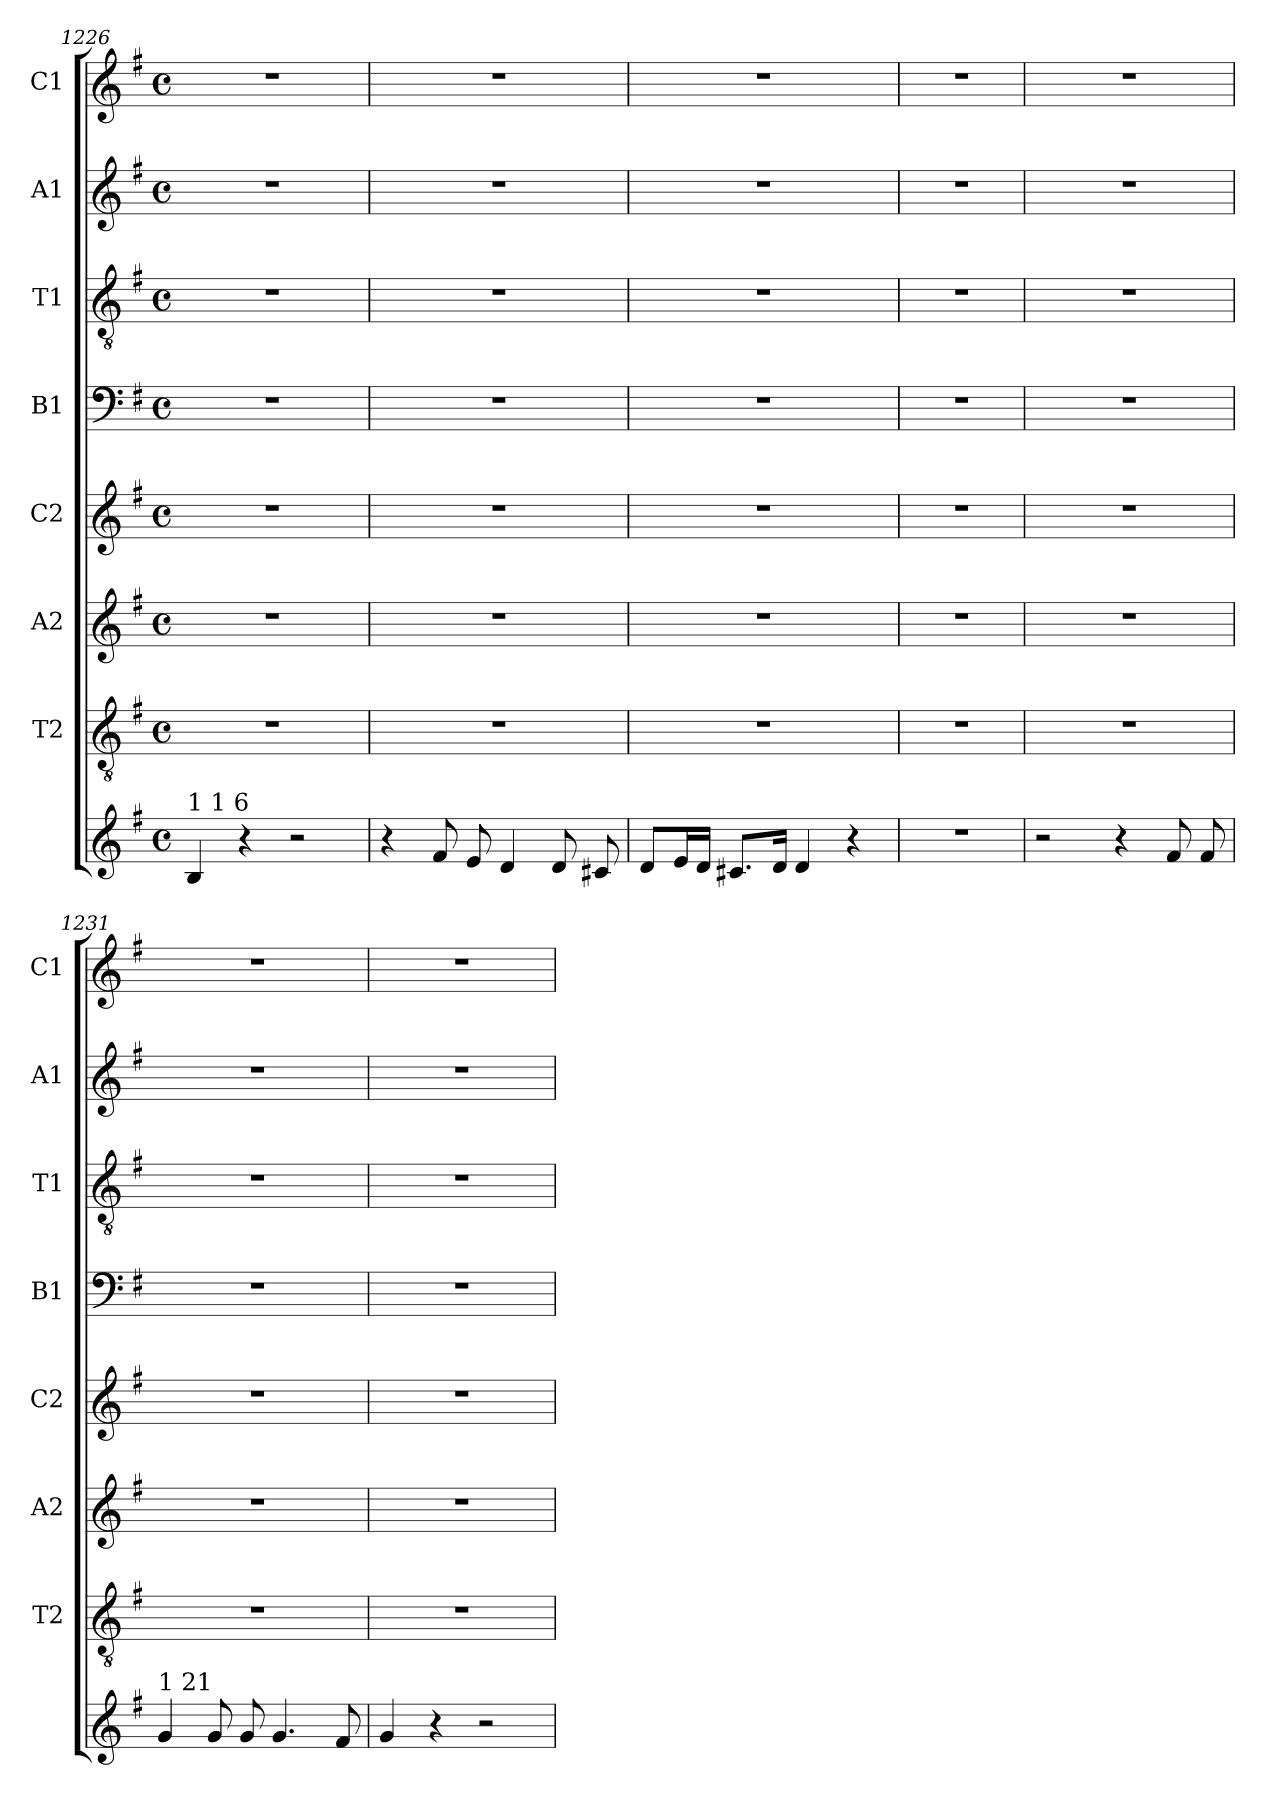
**kern	**kern	**kern	**kern	**kern	**kern	**kern	**kern
*part8	*part7	*part6	*part5	*part4	*part3	*part2	*part1
*staff8	*staff7	*staff6	*staff5	*staff4	*staff3	*staff2	*staff1
*	*I"T2	*I"A2	*I"C2	*I"B1	*I"T1	*I"A1	*I"C1
*	*I'T2	*I'A2	*I'C2	*I'B1	*I'T1	*I'A1	*I'C1
!!LO:LB:g=z
*clefG2	*clefGv2	*clefG2	*clefG2	*clefF4	*clefGv2	*clefG2	*clefG2
*k[f#]	*k[f#]	*k[f#]	*k[f#]	*k[f#]	*k[f#]	*k[f#]	*k[f#]
*G:	*G:	*G:	*G:	*G:	*G:	*G:	*G:
*M4/4	*M4/4	*M4/4	*M4/4	*M4/4	*M4/4	*M4/4	*M4/4
*met(c)	*met(c)	*met(c)	*met(c)	*met(c)	*met(c)	*met(c)	*met(c)
=1226	=1226	=1226	=1226	=1226	=1226	=1226	=1226
!LO:TX:a:t=1 1 6	!	!	!	!	!	!	!
4B/	1r	1r	1r	1r	1r	1r	1r
4r	.	.	.	.	.	.	.
2r	.	.	.	.	.	.	.
=1227	=1227	=1227	=1227	=1227	=1227	=1227	=1227
4r	1r	1r	1r	1r	1r	1r	1r
8f#/	.	.	.	.	.	.	.
8e/	.	.	.	.	.	.	.
4d/	.	.	.	.	.	.	.
8d/	.	.	.	.	.	.	.
8c#X/	.	.	.	.	.	.	.
=1228	=1228	=1228	=1228	=1228	=1228	=1228	=1228
8d/L	1r	1r	1r	1r	1r	1r	1r
16e/L	.	.	.	.	.	.	.
16d/JJ	.	.	.	.	.	.	.
8.c#X/L	.	.	.	.	.	.	.
16d/Jk	.	.	.	.	.	.	.
4d/	.	.	.	.	.	.	.
4r	.	.	.	.	.	.	.
=1229	=1229	=1229	=1229	=1229	=1229	=1229	=1229
1r	1r	1r	1r	1r	1r	1r	1r
=1230	=1230	=1230	=1230	=1230	=1230	=1230	=1230
2r	1r	1r	1r	1r	1r	1r	1r
4r	.	.	.	.	.	.	.
8f#/	.	.	.	.	.	.	.
8f#/	.	.	.	.	.	.	.
!!LO:LB:g=z
=1231	=1231	=1231	=1231	=1231	=1231	=1231	=1231
!LO:TX:a:t=1 21	!	!	!	!	!	!	!
4g/	1r	1r	1r	1r	1r	1r	1r
8g/	.	.	.	.	.	.	.
8g/	.	.	.	.	.	.	.
4.g/	.	.	.	.	.	.	.
8f#/	.	.	.	.	.	.	.
=1232	=1232	=1232	=1232	=1232	=1232	=1232	=1232
4g/	1r	1r	1r	1r	1r	1r	1r
4r	.	.	.	.	.	.	.
2r	.	.	.	.	.	.	.
=	=	=	=	=	=	=	=
*-	*-	*-	*-	*-	*-	*-	*-
